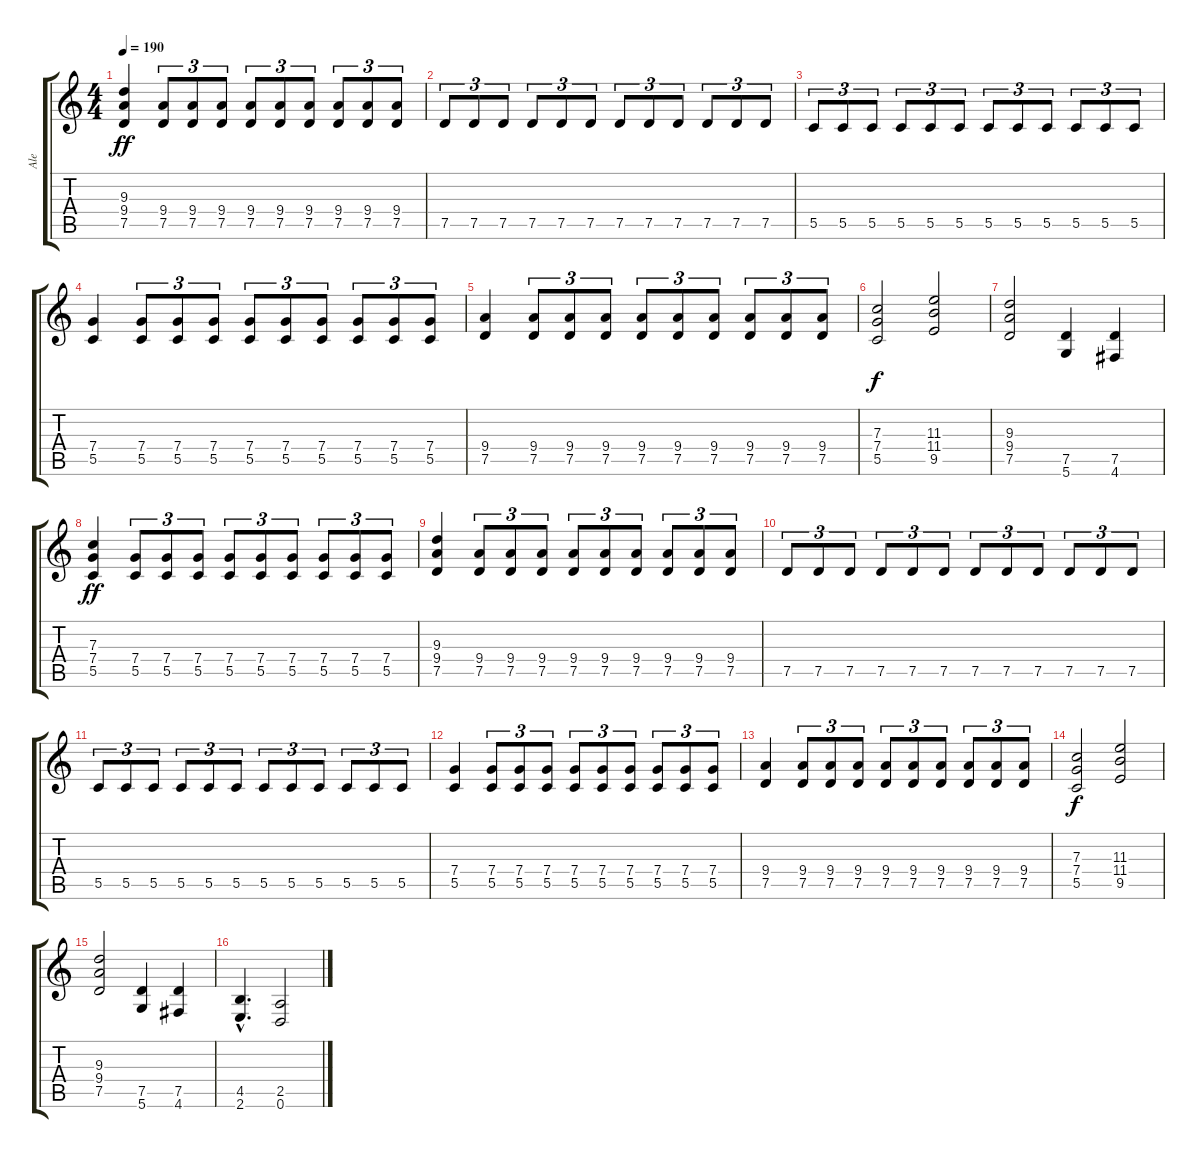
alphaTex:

\track ("Ale" "Ale") {instrument overdrivenguitar}
\staff {score tabs}
\tuning (D4 A3 F3 C3 G2 D2) {hide}
\ts (4 4)
\tempo 190
\clef g2
\ks c
(9.3 9.4 7.5).4{dy ff} (9.4 7.5).8{tu (3 2)} (9.4 7.5).8{tu (3 2)} (9.4 7.5).8{tu (3 2)} (9.4 7.5).8{tu (3 2)} (9.4 7.5).8{tu (3 2)} (9.4 7.5).8{tu (3 2)} (9.4 7.5).8{tu (3 2)} (9.4 7.5).8{tu (3 2)} (9.4 7.5).8{tu (3 2)} |
7.5.8{tu (3 2)} 7.5.8{tu (3 2)} 7.5.8{tu (3 2)} 7.5.8{tu (3 2)} 7.5.8{tu (3 2)} 7.5.8{tu (3 2)} 7.5.8{tu (3 2)} 7.5.8{tu (3 2)} 7.5.8{tu (3 2)} 7.5.8{tu (3 2)} 7.5.8{tu (3 2)} 7.5.8{tu (3 2)} |
5.5.8{tu (3 2)} 5.5.8{tu (3 2)} 5.5.8{tu (3 2)} 5.5.8{tu (3 2)} 5.5.8{tu (3 2)} 5.5.8{tu (3 2)} 5.5.8{tu (3 2)} 5.5.8{tu (3 2)} 5.5.8{tu (3 2)} 5.5.8{tu (3 2)} 5.5.8{tu (3 2)} 5.5.8{tu (3 2)} |
(7.4 5.5).4 (7.4 5.5).8{tu (3 2)} (7.4 5.5).8{tu (3 2)} (7.4 5.5).8{tu (3 2)} (7.4 5.5).8{tu (3 2)} (7.4 5.5).8{tu (3 2)} (7.4 5.5).8{tu (3 2)} (7.4 5.5).8{tu (3 2)} (7.4 5.5).8{tu (3 2)} (7.4 5.5).8{tu (3 2)} |
(9.4 7.5).4 (9.4 7.5).8{tu (3 2)} (9.4 7.5).8{tu (3 2)} (9.4 7.5).8{tu (3 2)} (9.4 7.5).8{tu (3 2)} (9.4 7.5).8{tu (3 2)} (9.4 7.5).8{tu (3 2)} (9.4 7.5).8{tu (3 2)} (9.4 7.5).8{tu (3 2)} (9.4 7.5).8{tu (3 2)} |
(7.3 7.4 5.5).2{dy f} (11.3 11.4 9.5).2 |
(9.3 9.4 7.5).2 (7.5 5.6).4 (7.5 4.6).4 |
(7.3 7.4 5.5).4{dy ff} (7.4 5.5).8{tu (3 2)} (7.4 5.5).8{tu (3 2)} (7.4 5.5).8{tu (3 2)} (7.4 5.5).8{tu (3 2)} (7.4 5.5).8{tu (3 2)} (7.4 5.5).8{tu (3 2)} (7.4 5.5).8{tu (3 2)} (7.4 5.5).8{tu (3 2)} (7.4 5.5).8{tu (3 2)} |
(9.3 9.4 7.5).4 (9.4 7.5).8{tu (3 2)} (9.4 7.5).8{tu (3 2)} (9.4 7.5).8{tu (3 2)} (9.4 7.5).8{tu (3 2)} (9.4 7.5).8{tu (3 2)} (9.4 7.5).8{tu (3 2)} (9.4 7.5).8{tu (3 2)} (9.4 7.5).8{tu (3 2)} (9.4 7.5).8{tu (3 2)} |
7.5.8{tu (3 2)} 7.5.8{tu (3 2)} 7.5.8{tu (3 2)} 7.5.8{tu (3 2)} 7.5.8{tu (3 2)} 7.5.8{tu (3 2)} 7.5.8{tu (3 2)} 7.5.8{tu (3 2)} 7.5.8{tu (3 2)} 7.5.8{tu (3 2)} 7.5.8{tu (3 2)} 7.5.8{tu (3 2)} |
5.5.8{tu (3 2)} 5.5.8{tu (3 2)} 5.5.8{tu (3 2)} 5.5.8{tu (3 2)} 5.5.8{tu (3 2)} 5.5.8{tu (3 2)} 5.5.8{tu (3 2)} 5.5.8{tu (3 2)} 5.5.8{tu (3 2)} 5.5.8{tu (3 2)} 5.5.8{tu (3 2)} 5.5.8{tu (3 2)} |
(7.4 5.5).4 (7.4 5.5).8{tu (3 2)} (7.4 5.5).8{tu (3 2)} (7.4 5.5).8{tu (3 2)} (7.4 5.5).8{tu (3 2)} (7.4 5.5).8{tu (3 2)} (7.4 5.5).8{tu (3 2)} (7.4 5.5).8{tu (3 2)} (7.4 5.5).8{tu (3 2)} (7.4 5.5).8{tu (3 2)} |
(9.4 7.5).4 (9.4 7.5).8{tu (3 2)} (9.4 7.5).8{tu (3 2)} (9.4 7.5).8{tu (3 2)} (9.4 7.5).8{tu (3 2)} (9.4 7.5).8{tu (3 2)} (9.4 7.5).8{tu (3 2)} (9.4 7.5).8{tu (3 2)} (9.4 7.5).8{tu (3 2)} (9.4 7.5).8{tu (3 2)} |
(7.3 7.4 5.5).2{dy f} (11.3 11.4 9.5).2 |
(9.3 9.4 7.5).2 (7.5 5.6).4 (7.5 4.6).4 |
(4.5{hac} 2.6{hac}).4{d} (2.5 0.6).2
